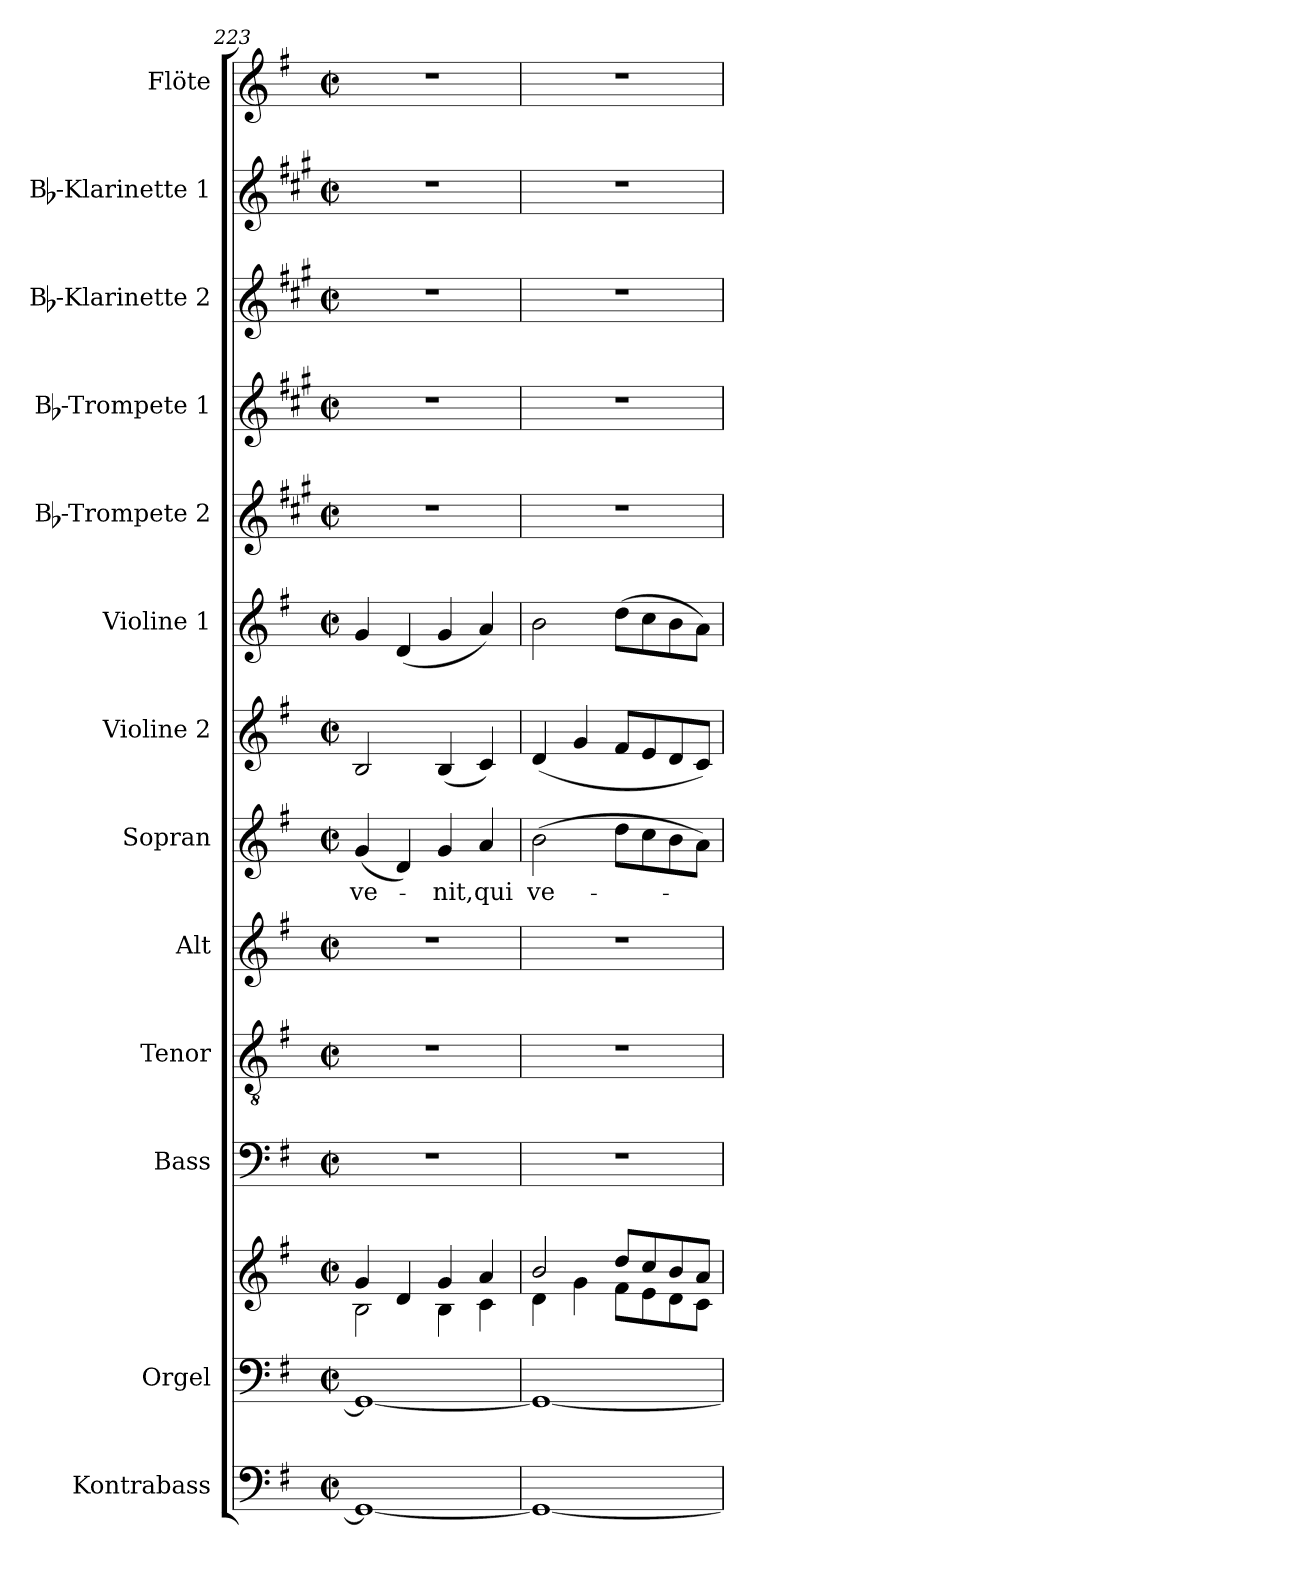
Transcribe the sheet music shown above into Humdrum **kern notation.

**kern	**kern	**kern	**kern	**kern	**kern	**kern	**text	**kern	**kern	**kern	**kern	**kern	**kern	**kern
*part13	*part12	*part12	*part11	*part10	*part9	*part8	*part8	*part7	*part6	*part5	*part4	*part3	*part2	*part1
*staff14	*staff13	*staff12	*staff11	*staff10	*staff9	*staff8	*staff8	*staff7	*staff6	*staff5	*staff4	*staff3	*staff2	*staff1
*I"Kontrabass	*I"Orgel	*	*I"Bass	*I"Tenor	*I"Alt	*I"Sopran	*	*I"Violine 2	*I"Violine 1	*I"Bb-Trompete 2	*I"Bb-Trompete 1	*I"Bb-Klarinette 2	*I"Bb-Klarinette 1	*I"Flöte
*I'Kb.	*I'Org.	*	*I'B.	*I'T.	*I'A.	*I'S.	*	*I'Vl. 2	*I'Vl. 1	*I'Bb Trp. 2	*I'Bb Trp. 1	*I'Bb Kl. 2	*I'Bb Kl. 1	*I'Fl.
*clefF4	*clefF4	*clefG2	*clefF4	*clefGv2	*clefG2	*clefG2	*	*clefG2	*clefG2	*clefG2	*clefG2	*clefG2	*clefG2	*clefG2
*ITrd7c12	*	*	*	*	*	*	*	*	*	*ITrd1c2	*ITrd1c2	*ITrd1c2	*ITrd1c2	*
*k[f#]	*k[f#]	*k[f#]	*k[f#]	*k[f#]	*k[f#]	*k[f#]	*	*k[f#]	*k[f#]	*k[f#]	*k[f#]	*k[f#]	*k[f#]	*k[f#]
*G:	*G:	*G:	*G:	*G:	*G:	*G:	*	*G:	*G:	*G:	*G:	*G:	*G:	*G:
*M2/2	*M2/2	*M2/2	*M2/2	*M2/2	*M2/2	*M2/2	*	*M2/2	*M2/2	*M2/2	*M2/2	*M2/2	*M2/2	*M2/2
*met(c|)	*met(c|)	*met(c|)	*met(c|)	*met(c|)	*met(c|)	*met(c|)	*	*met(c|)	*met(c|)	*met(c|)	*met(c|)	*met(c|)	*met(c|)	*met(c|)
=223	=223	=223	=223	=223	=223	=223	=223	=223	=223	=223	=223	=223	=223	=223
*	*	*^	*	*	*	*	*	*	*	*	*	*	*	*
!	!	!	!	!	!	!	!	!LO:LY:b	!	!	!	!	!	!	!
1GGG_	1GG_	4g/	2B\	1r	1r	1r	(<4g/	ve-	2B/	4g/	1r	1r	1r	1r	1r
.	.	4d/	.	.	.	.	4d/)	.	.	(<4d/	.	.	.	.	.
!	!	!	!	!	!	!	!	!LO:LY:b	!	!	!	!	!	!	!
.	.	4g/	4B\	.	.	.	4g/	-nit,	(<4B/	4g/	.	.	.	.	.
!	!	!	!	!	!	!	!	!LO:LY:b	!	!	!	!	!	!	!
.	.	4a/	4c\	.	.	.	4a/	qui	4c/)	4a/)	.	.	.	.	.
=224	=224	=224	=224	=224	=224	=224	=224	=224	=224	=224	=224	=224	=224	=224	=224
!	!	!	!	!	!	!	!	!LO:LY:b	!	!	!	!	!	!	!
1GGG_	1GG_	2b/	4d\	1r	1r	1r	(>2b\	ve-	(<4d/	2b\	1r	1r	1r	1r	1r
.	.	.	4g\	.	.	.	.	.	4g/	.	.	.	.	.	.
.	.	8dd/L	8f#\L	.	.	.	8dd\L	.	8f#/L	(>8dd\L	.	.	.	.	.
.	.	8cc/	8e\	.	.	.	8cc\	.	8e/	8cc\	.	.	.	.	.
.	.	8b/	8d\	.	.	.	8b\	.	8d/	8b\	.	.	.	.	.
.	.	8a/J	8c\J	.	.	.	8a\J)	.	8c/J)	8a\J)	.	.	.	.	.
*	*	*v	*v	*	*	*	*	*	*	*	*	*	*	*	*
=	=	=	=	=	=	=	=	=	=	=	=	=	=	=
*-	*-	*-	*-	*-	*-	*-	*-	*-	*-	*-	*-	*-	*-	*-
